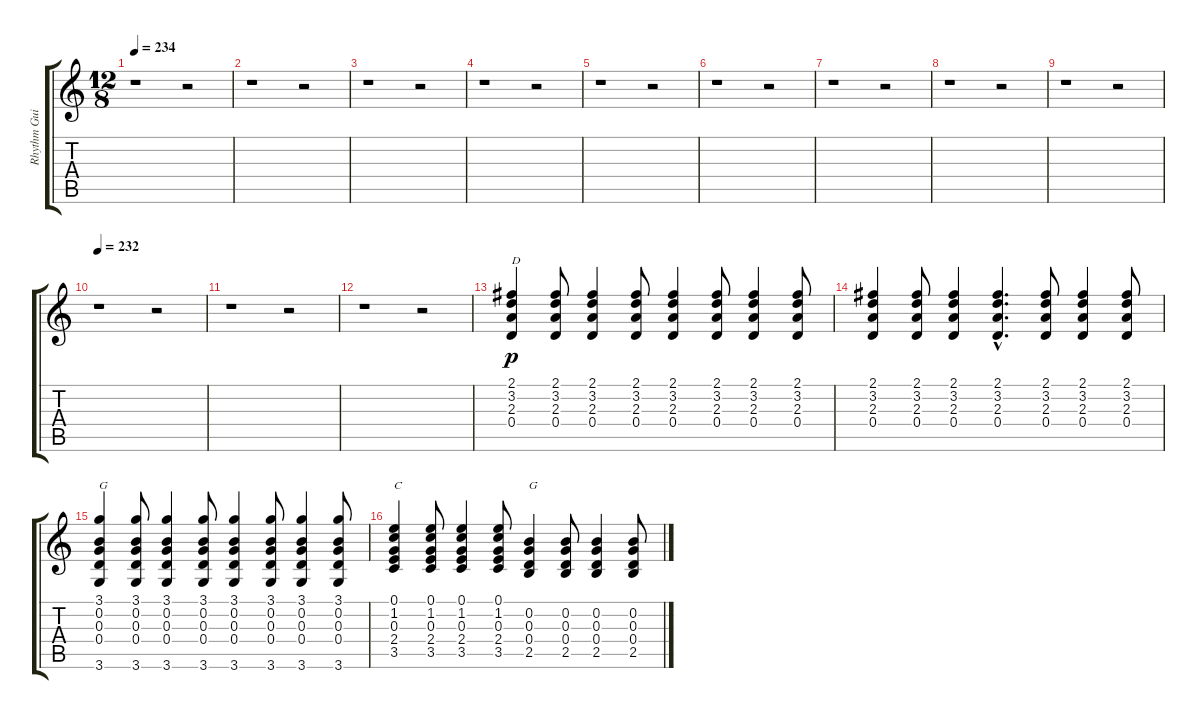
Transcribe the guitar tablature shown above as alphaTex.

\track ("Rhythm Guitar" "Rhythm Gui") {instrument electricguitarclean}
\staff {score tabs}
\tuning (E4 B3 G3 D3 A2 E2) {hide}
\ts (12 8)
\tempo 234
\clef g2
\ks c
r.1{dy p} r.2 |
r.1 r.2 |
r.1 r.2 |
r.1 r.2 |
r.1 r.2 |
r.1 r.2 |
r.1 r.2 |
r.1 r.2 |
r.1 r.2 |
\tempo 232
r.1 r.2 |
r.1 r.2 |
r.1 r.2 |
(2.1 3.2 2.3 0.4).4{txt "D"} (2.1 3.2 2.3 0.4).8 (2.1 3.2 2.3 0.4).4 (2.1 3.2 2.3 0.4).8 (2.1 3.2 2.3 0.4).4 (2.1 3.2 2.3 0.4).8 (2.1 3.2 2.3 0.4).4 (2.1 3.2 2.3 0.4).8 |
(2.1 3.2 2.3 0.4).4 (2.1 3.2 2.3 0.4).8 (2.1 3.2 2.3 0.4).4 (2.1{hac} 3.2{hac} 2.3{hac} 0.4{hac}).4{d} (2.1 3.2 2.3 0.4).8 (2.1 3.2 2.3 0.4).4 (2.1 3.2 2.3 0.4).8 |
(3.1 0.2 0.3 0.4 3.6).4{txt "G"} (3.1 0.2 0.3 0.4 3.6).8 (3.1 0.2 0.3 0.4 3.6).4 (3.1 0.2 0.3 0.4 3.6).8 (3.1 0.2 0.3 0.4 3.6).4 (3.1 0.2 0.3 0.4 3.6).8 (3.1 0.2 0.3 0.4 3.6).4 (3.1 0.2 0.3 0.4 3.6).8 |
(0.1 1.2 0.3 2.4 3.5).4{txt "C"} (0.1 1.2 0.3 2.4 3.5).8 (0.1 1.2 0.3 2.4 3.5).4 (0.1 1.2 0.3 2.4 3.5).8 (0.2 0.3 0.4 2.5).4{txt "G"} (0.2 0.3 0.4 2.5).8 (0.2 0.3 0.4 2.5).4 (0.2 0.3 0.4 2.5).8
